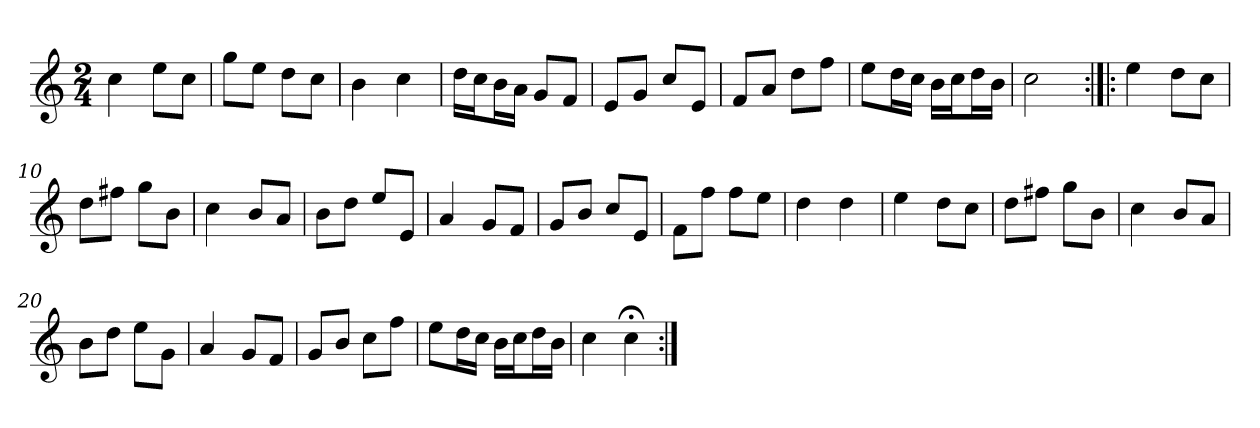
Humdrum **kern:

**kern
*part1
*staff1
*clefG2
*k[]
*C:
*M2/4
*MM120
=1
4cc
8ee\L
8cc\J
=2
8gg\L
8ee\J
8dd\L
8cc\J
=3
4b
4cc
=4
16dd\LL
16cc\J
16b\L
16a\JJ
8g/L
8f/J
=5
8e/L
8g/J
8cc/L
8e/J
=6
8f/L
8a/J
8dd\L
8ff\J
=7
8ee\L
16dd\L
16cc\JJ
16b\LL
16cc\J
16dd\L
16b\JJ
=8
2cc
=9:|!|:
4ee
8dd\L
8cc\J
=10
8dd\L
8ff#X\J
8gg\L
8b\J
=11
4cc
8b/L
8a/J
=12
8b\L
8dd\J
8ee/L
8e/J
=13
4a
8g/L
8f/J
=14
8g/L
8b/J
8cc/L
8e/J
=15
8f\L
8ff\J
8ff\L
8ee\J
=16
4dd
4dd
=17
4ee
8dd\L
8cc\J
=18
8dd\L
8ff#X\J
8gg\L
8b\J
=19
4cc
8b/L
8a/J
=20
8b\L
8dd\J
8ee\L
8g\J
=21
4a
8g/L
8f/J
=22
8g/L
8b/J
8cc\L
8ff\J
=23
8ee\L
16dd\L
16cc\JJ
16b\LL
16cc\J
16dd\L
16b\JJ
=24
4cc
4cc;<
=:|!
*-
